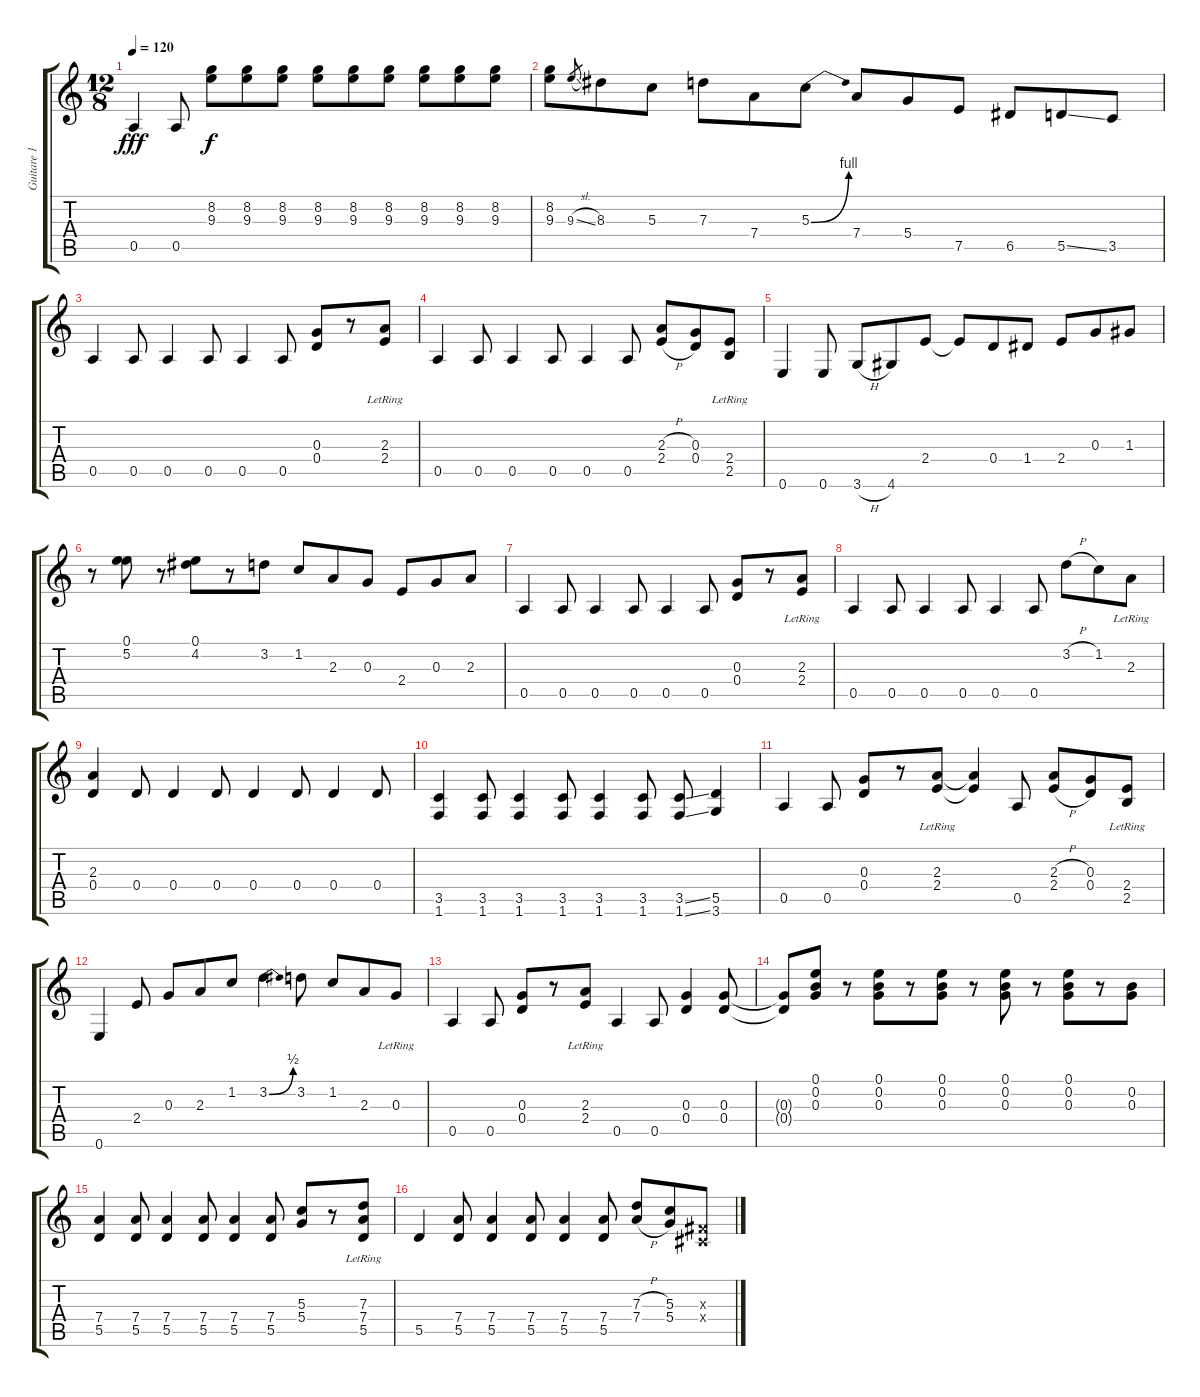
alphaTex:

\track ("Guitare 1" "Guitare 1") {instrument acousticguitarsteel}
\staff {score tabs}
\tuning (E4 B3 G3 D3 A2 E2) {hide}
\ts (12 8)
\tempo 120
\clef g2
\ks c
0.5.4{dy fff} 0.5.8 (8.2 9.3).8{dy f} (8.2 9.3).8 (8.2 9.3).8 (8.2 9.3).8 (8.2 9.3).8 (8.2 9.3).8 (8.2 9.3).8 (8.2 9.3).8 (8.2 9.3).8 |
(8.2 9.3).8 9.3{sl}.8{gr} 8.3.8 5.3.8 7.3.8 7.4.8 5.3{be (bend 0 0 60 4)}.8 7.4.8 5.4.8 7.5.8 6.5.8 5.5{ss}.8 3.5.8 |
0.5.4 0.5.8 0.5.4 0.5.8 0.5.4 0.5.8 (0.3 0.4).8 r.8 (2.3{lr} 2.4{lr}).8 |
0.5.4 0.5.8 0.5.4 0.5.8 0.5.4 0.5.8 (2.3{h} 2.4{h}).8 (0.3 0.4).8 (2.4{lr} 2.5{lr}).8 |
0.6.4 0.6.8 3.6{h}.8 4.6.8 2.4.8 2.4{t}.8 0.4.8 1.4.8 2.4.8 0.3.8 1.3.8 |
r.8 (0.1 5.2).8 r.8 (0.1 4.2).8 r.8 3.2.8 1.2.8 2.3.8 0.3.8 2.4.8 0.3.8 2.3.8 |
0.5.4 0.5.8 0.5.4 0.5.8 0.5.4 0.5.8 (0.3 0.4).8 r.8 (2.3{lr} 2.4{lr}).8 |
0.5.4 0.5.8 0.5.4 0.5.8 0.5.4 0.5.8 3.2{h}.8 1.2.8 2.3{lr}.8 |
(2.3 0.4).4 0.4.8 0.4.4 0.4.8 0.4.4 0.4.8 0.4.4 0.4.8 |
(3.5 1.6).4 (3.5 1.6).8 (3.5 1.6).4 (3.5 1.6).8 (3.5 1.6).4 (3.5 1.6).8 (3.5{ss} 1.6{ss}).8 (5.5 3.6).4 |
0.5.4 0.5.8 (0.3 0.4).8 r.8 (2.3{lr} 2.4{lr}).8 (2.3{t} 2.4{t}).4 0.5.8 (2.3{h} 2.4{h}).8 (0.3 0.4).8 (2.4{lr} 2.5{lr}).8 |
0.6.4 2.4.8 0.3.8 2.3.8 1.2.8 3.2{be (bend 0 0 60 2)}.4 3.2.8 1.2.8 2.3.8 0.3{lr}.8 |
0.5.4 0.5.8 (0.3 0.4).8 r.8 (2.3{lr} 2.4{lr}).8 0.5.4 0.5.8 (0.3 0.4).4 (0.3 0.4).8 |
(0.3{t} 0.4{t}).8 (0.1 0.2 0.3).8 r.8 (0.1 0.2 0.3).8 r.8 (0.1 0.2 0.3).8 r.8 (0.1 0.2 0.3).8 r.8 (0.1 0.2 0.3).8 r.8 (0.2 0.3).8 |
(7.4 5.5).4 (7.4 5.5).8 (7.4 5.5).4 (7.4 5.5).8 (7.4 5.5).4 (7.4 5.5).8 (5.3 5.4).8 r.8 (7.3{lr} 7.4{lr} 5.5).8 |
5.5.4 (7.4 5.5).8 (7.4 5.5).4 (7.4 5.5).8 (7.4 5.5).4 (7.4 5.5).8 (7.3{h} 7.4{h}).8 (5.3 5.4).8 (-1.3{x} -1.4{x}).8
